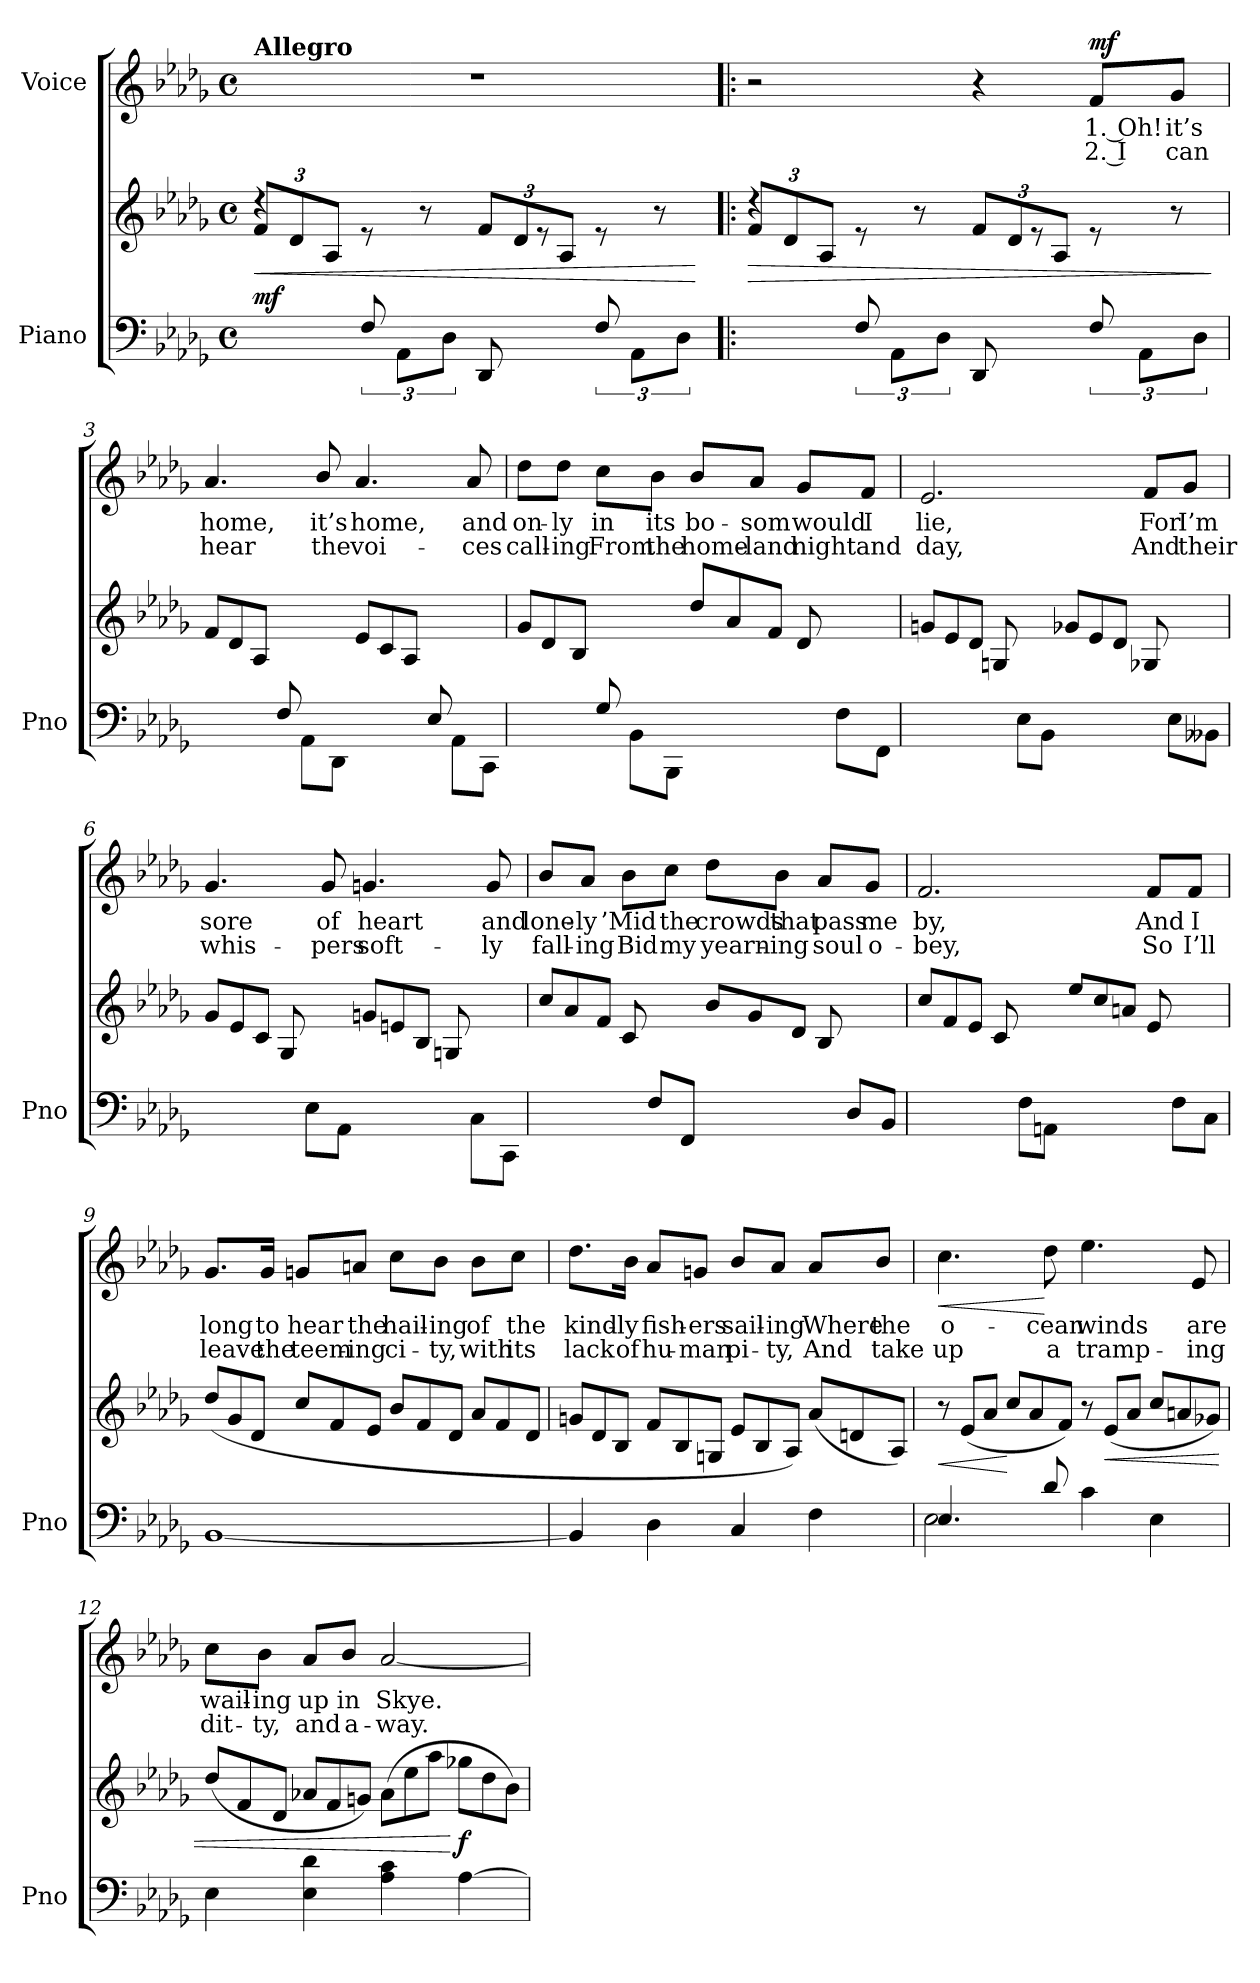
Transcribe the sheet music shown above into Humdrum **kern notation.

**kern	**kern	**dynam	**kern	**text	**text	**dynam
*part2	*part2	*part2	*part1	*part1	*part1	*part1
*staff3	*staff2	*staff2/3	*staff1	*staff1	*staff1	*staff1
*I"Piano	*	*	*I"Voice	*	*	*
*I'Pno	*	*	*	*	*	*
*clefF4	*clefG2	*	*clefG2	*	*	*
*k[b-e-a-d-g-]	*k[b-e-a-d-g-]	*	*k[b-e-a-d-g-]	*	*	*
*M4/4	*M4/4	*	*M4/4	*	*	*
*met(c)	*met(c)	*	*met(c)	*	*	*
=1	=1	=1	=1	=1	=1	=1
*^	*	*	*	*	*	*
!	!	!	!LO:HP:b	!	!	!	!
*	*	*^	*	*	*	*	*
*	*	*	*Xbrackettup	*	*	*	*	*
!	!	!	!	!	!LO:TX:a:B:t=Allegro	!	!	!
!	!	!	!	!LO:DY:n=1:a=2	!	!	!	!
2ryy	4ryy	4r	(<12f/L	< mf	1r	.	.	.
.	.	.	12d-/	.	.	.	.	.
.	.	.	12A-/J	.	.	.	.	.
.	12F/	8re	4ryy	.	.	.	.	.
.	12AA-\L	.	.	.	.	.	.	.
.	.	8r	.	.	.	.	.	.
.	12D-\J)	.	.	.	.	.	.	.
8DD-/	4ryy	8ryy	(<12f/L	.	.	.	.	.
.	.	.	12d-/	.	.	.	.	.
4.ryy	.	8re	.	.	.	.	.	.
.	.	.	12A-/J	.	.	.	.	.
.	12F/	8re	4ryy	.	.	.	.	.
.	12AA-\L	.	.	.	.	.	.	.
.	.	8r	.	.	.	.	.	.
.	12D-\J)	.	.	.	.	.	.	.
*v	*v	*	*	*	*	*	*	*
*	*v	*v	*	*	*	*	*
.	.	[	.	.	.	.
=2!|:	=2!|:	=2!|:	=2!|:	=2!|:	=2!|:	=2!|:
*^	*	*	*	*	*	*
!	!	!	!LO:HP:b	!	!	!	!
*	*	*^	*	*	*	*	*
2ryy	4ryy	4r	(<12f/L	>	2r	.	.	.
.	.	.	12d-/	.	.	.	.	.
.	.	.	12A-/J	.	.	.	.	.
.	12F/	8re	4ryy	.	.	.	.	.
.	12AA-\L	.	.	.	.	.	.	.
.	.	8r	.	.	.	.	.	.
.	12D-\J)	.	.	.	.	.	.	.
8DD-/	4ryy	8ryy	(<12f/L	.	4r	.	.	.
.	.	.	12d-/	.	.	.	.	.
4.ryy	.	8re	.	.	.	.	.	.
.	.	.	12A-/J	.	.	.	.	.
!	!	!	!	!	!	!LO:LY:b	!LO:LY:b	!LO:DY:a
.	12F/	8re	4ryy	.	8f/L	1. Oh!	2. I	mf
.	12AA-\L	.	.	.	.	.	.	.
!	!	!	!	!	!	!LO:LY:b	!LO:LY:b	!
.	.	8r	.	.	8g-/J	it’s	can	.
.	12D-\J)	.	.	.	.	.	.	.
*v	*v	*	*	*	*	*	*	*
*	*v	*v	*	*	*	*	*
.	.	]	.	.	.	.
=3	=3	=3	=3	=3	=3	=3
*	*^	*	*	*	*	*
*	*	*Xtuplet	*	*	*	*	*
!	!	!	!	!	!LO:LY:b	!LO:LY:b	!
4ryy	1ryy	(<12f/L	.	4.a-/	home,	hear	.
.	.	12d-/	.	.	.	.	.
.	.	12A-/J	.	.	.	.	.
*Xtuplet	*	*	*	*	*	*	*
12F/	.	4ryy	.	.	.	.	.
12AA-\L	.	.	.	.	.	.	.
!	!	!	!	!	!LO:LY:b	!LO:LY:b	!
.	.	.	.	8b-/	it’s	the	.
12DD-\J)	.	.	.	.	.	.	.
!	!	!	!	!	!LO:LY:b	!LO:LY:b	!
4ryy	.	(<12e-/L	.	4.a-/	home,	voi-	.
.	.	12c/	.	.	.	.	.
.	.	12A-/J	.	.	.	.	.
12E-/	.	4ryy	.	.	.	.	.
12AA-\L	.	.	.	.	.	.	.
!	!	!	!	!	!LO:LY:b	!LO:LY:b	!
.	.	.	.	8a-/	and	-ces	.
12CC\J)	.	.	.	.	.	.	.
!!LO:LB:g=z
=4	=4	=4	=4	=4	=4	=4	=4
!	!	!	!	!	!LO:LY:b	!LO:LY:b	!
4ryy	1ryy	(<12g-/L	.	8dd-\L	on-	call-	.
.	.	12d-/	.	.	.	.	.
!	!	!	!	!	!LO:LY:b	!LO:LY:b	!
.	.	.	.	8dd-\J	-ly	-ing	.
.	.	12B-/J	.	.	.	.	.
!	!	!	!	!	!LO:LY:b	!LO:LY:b	!
12G-/	.	4ryy	.	8cc\L	in	From	.
12BB-\L	.	.	.	.	.	.	.
!	!	!	!	!	!LO:LY:b	!LO:LY:b	!
.	.	.	.	8b-\J	its	the	.
12BBB-\J)	.	.	.	.	.	.	.
!	!	!	!	!	!LO:LY:b	!LO:LY:b	!
3ryy	.	(<12dd-/L	.	8b-/L	bo-	home-	.
.	.	12a-/	.	.	.	.	.
!	!	!	!	!	!LO:LY:b	!LO:LY:b	!
.	.	.	.	8a-/J	-som	-land	.
.	.	12f/J	.	.	.	.	.
!	!	!	!	!	!LO:LY:b	!LO:LY:b	!
.	.	12d-/	.	8g-/L	would	night	.
12F\L	.	6ryy	.	.	.	.	.
!	!	!	!	!	!LO:LY:b	!LO:LY:b	!
.	.	.	.	8f/J	I	and	.
12FF\J)	.	.	.	.	.	.	.
=5	=5	=5	=5	=5	=5	=5	=5
!	!	!	!	!	!LO:LY:b	!LO:LY:b	!
3ryy	1ryy	(<12gn/L	.	2.e-/	lie,	day,	.
.	.	12e-/	.	.	.	.	.
.	.	12d-/J	.	.	.	.	.
.	.	12Gn/	.	.	.	.	.
12E-\L	.	6ryy	.	.	.	.	.
12BB-\J)	.	.	.	.	.	.	.
3ryy	.	(<12g-X/L	.	.	.	.	.
.	.	12e-/	.	.	.	.	.
.	.	12d-/J	.	.	.	.	.
!	!	!	!	!	!LO:LY:b	!LO:LY:b	!
.	.	12G-X/	.	8f/L	For	And	.
12E-\L	.	6ryy	.	.	.	.	.
!	!	!	!	!	!LO:LY:b	!LO:LY:b	!
.	.	.	.	8g-/J	I’m	their	.
12BB--X\J)	.	.	.	.	.	.	.
=6	=6	=6	=6	=6	=6	=6	=6
!	!	!	!	!	!LO:LY:b	!LO:LY:b	!
3ryy	1ryy	(<12g-/L	.	4.g-/	sore	whis-	.
.	.	12e-/	.	.	.	.	.
.	.	12c/J	.	.	.	.	.
.	.	12G-/	.	.	.	.	.
12E-\L	.	6ryy	.	.	.	.	.
!	!	!	!	!	!LO:LY:b	!LO:LY:b	!
.	.	.	.	8g-/	of	-pers	.
12AA-\J)	.	.	.	.	.	.	.
!	!	!	!	!	!LO:LY:b	!LO:LY:b	!
3ryy	.	(<12gn/L	.	4.gn/	heart	soft-	.
.	.	12en/	.	.	.	.	.
.	.	12B-/J	.	.	.	.	.
.	.	12Gn/	.	.	.	.	.
12C\L	.	6ryy	.	.	.	.	.
!	!	!	!	!	!LO:LY:b	!LO:LY:b	!
.	.	.	.	8g/	and	-ly	.
12CC\J)	.	.	.	.	.	.	.
!!LO:LB:g=z
=7	=7	=7	=7	=7	=7	=7	=7
!	!	!	!	!	!LO:LY:b	!LO:LY:b	!
3ryy	1ryy	(<12cc/L	.	8b-/L	lone-	fall-	.
.	.	12a-/	.	.	.	.	.
!	!	!	!	!	!LO:LY:b	!LO:LY:b	!
.	.	.	.	8a-/J	-ly	-ing	.
.	.	12f/J	.	.	.	.	.
!	!	!	!	!	!LO:LY:b	!LO:LY:b	!
.	.	12c/	.	8b-\L	’Mid	Bid	.
12F/L	.	6ryy	.	.	.	.	.
!	!	!	!	!	!LO:LY:b	!LO:LY:b	!
.	.	.	.	8cc\J	the	my	.
12FF/J)	.	.	.	.	.	.	.
!	!	!	!	!	!LO:LY:b	!LO:LY:b	!
3ryy	.	(<12b-/L	.	8dd-\L	crowds	yearn-	.
.	.	12g-/	.	.	.	.	.
!	!	!	!	!	!LO:LY:b	!LO:LY:b	!
.	.	.	.	8b-\J	that	-ing	.
.	.	12d-/J	.	.	.	.	.
!	!	!	!	!	!LO:LY:b	!LO:LY:b	!
.	.	12B-/	.	8a-/L	pass	soul	.
12D-/L	.	6ryy	.	.	.	.	.
!	!	!	!	!	!LO:LY:b	!LO:LY:b	!
.	.	.	.	8g-/J	me	o-	.
12BB-/J)	.	.	.	.	.	.	.
=8	=8	=8	=8	=8	=8	=8	=8
!	!	!	!	!	!LO:LY:b	!LO:LY:b	!
3ryy	1ryy	(<12cc/L	.	2.f/	by,	-bey,	.
.	.	12f/	.	.	.	.	.
.	.	12e-/J	.	.	.	.	.
.	.	12c/	.	.	.	.	.
12F\L	.	6ryy	.	.	.	.	.
12AAn\J)	.	.	.	.	.	.	.
3ryy	.	(<12ee-/L	.	.	.	.	.
.	.	12cc/	.	.	.	.	.
.	.	12an/J	.	.	.	.	.
!	!	!	!	!	!LO:LY:b	!LO:LY:b	!
.	.	12e-/	.	8f/L	And	So	.
12F\L	.	6ryy	.	.	.	.	.
!	!	!	!	!	!LO:LY:b	!LO:LY:b	!
.	.	.	.	8f/J	I	I’ll	.
12C\J)	.	.	.	.	.	.	.
*	*v	*v	*	*	*	*	*
!!LO:PB:g=z
=9	=9	=9	=9	=9	=9	=9
!	!	!	!	!LO:LY:b	!LO:LY:b	!
[1BB-	(<12dd-/L	.	8.g-/L	long	leave	.
.	12g-/	.	.	.	.	.
.	12d-/J	.	.	.	.	.
!	!	!	!	!LO:LY:b	!LO:LY:b	!
.	.	.	16g-/Jk	to	the	.
!	!	!	!	!LO:LY:b	!LO:LY:b	!
.	12cc/L	.	8gn/L	hear	teem-	.
.	12f/	.	.	.	.	.
!	!	!	!	!LO:LY:b	!LO:LY:b	!
.	.	.	8an/J	the	-ing	.
.	12e-/J	.	.	.	.	.
!	!	!	!	!LO:LY:b	!LO:LY:b	!
.	12b-/L	.	8cc\L	hail-	ci-	.
.	12f/	.	.	.	.	.
!	!	!	!	!LO:LY:b	!LO:LY:b	!
.	.	.	8b-\J	-ing	-ty,	.
.	12d-/J	.	.	.	.	.
!	!	!	!	!LO:LY:b	!LO:LY:b	!
.	12a-/L	.	8b-\L	of	with	.
.	12f/	.	.	.	.	.
!	!	!	!	!LO:LY:b	!LO:LY:b	!
.	.	.	8cc\J	the	its	.
.	12d-/J	.	.	.	.	.
=10	=10	=10	=10	=10	=10	=10
!	!	!	!	!LO:LY:b	!LO:LY:b	!
4BB-/]	12gn/L	.	8.dd-\L	kind-	lack	.
.	12d-/	.	.	.	.	.
.	12B-/J	.	.	.	.	.
!	!	!	!	!LO:LY:b	!LO:LY:b	!
.	.	.	16b-\Jk	-ly	of	.
!	!	!	!	!LO:LY:b	!LO:LY:b	!
4D-\	12f/L	.	8a-/L	fish-	hu-	.
.	12B-/	.	.	.	.	.
!	!	!	!	!LO:LY:b	!LO:LY:b	!
.	.	.	8gn/J	-ers	-man	.
.	12Gn/J	.	.	.	.	.
!	!	!	!	!LO:LY:b	!LO:LY:b	!
4C/	12e-/L	.	8b-/L	sail-	pi-	.
.	12B-/	.	.	.	.	.
!	!	!	!	!LO:LY:b	!LO:LY:b	!
.	.	.	8a-/J	-ing	-ty,	.
.	12A-/J)	.	.	.	.	.
!	!	!	!	!LO:LY:b	!LO:LY:b	!
4F\	(<12a-/L	.	8a-/L	Where	And	.
.	12dn/	.	.	.	.	.
!	!	!	!	!LO:LY:b	!LO:LY:b	!
.	.	.	8b-/J	the	take	.
.	12A-/J)	.	.	.	.	.
!!LO:LB:g=z
=11	=11	=11	=11	=11	=11	=11
*^	*	*	*	*	*	*
!	!	!	!LO:HP:b	!	!LO:LY:b	!LO:LY:b	!LO:HP:b
4.E-/	2E-\	12r	<	4.cc\	o-	up	<
.	.	(<12e-/L	.	.	.	.	.
.	.	12a-/J	.	.	.	.	.
.	.	12cc/L	[	.	.	.	.
.	.	12a-/	.	.	.	.	.
!	!	!	!	!	!LO:LY:b	!LO:LY:b	!
8d-/	.	.	.	8dd-\	-cean	a	[
.	.	12f/J)	.	.	.	.	.
!	!	!	!	!	!LO:LY:b	!LO:LY:b	!
4c\	2ryy	12r	.	4.ee-\	winds	tramp-	.
!	!	!	!LO:HP:b	!	!	!	!
.	.	(<12e-/L	<	.	.	.	.
.	.	12a-/J	.	.	.	.	.
4E-\	.	12cc/L	.	.	.	.	.
.	.	12an/	.	.	.	.	.
!	!	!	!	!	!LO:LY:b	!LO:LY:b	!
.	.	.	.	8e-/	are	-ing	.
.	.	12g-X/J)	.	.	.	.	.
*v	*v	*	*	*	*	*	*
=12	=12	=12	=12	=12	=12	=12
!	!	!	!	!LO:LY:b	!LO:LY:b	!
4E-\	(<12dd-/L	.	8cc\L	wail-	dit-	.
.	12f/	.	.	.	.	.
!	!	!	!	!LO:LY:b	!LO:LY:b	!
.	.	.	8b-\J	-ing	-ty,	.
.	12d-/J	.	.	.	.	.
!	!	!	!	!LO:LY:b	!LO:LY:b	!
4E-\ 4d-\	12a-X/L	.	8a-/L	up	and	.
.	12f/	.	.	.	.	.
!	!	!	!	!LO:LY:b	!LO:LY:b	!
.	.	.	8b-/J	in	a-	.
.	12gn/J)	.	.	.	.	.
!	!	!	!	!LO:LY:b	!LO:LY:b	!
4A-\ 4c\	(>12a-\L	.	[2a-/	Skye.	-way.	.
.	12ee-\	.	.	.	.	.
.	12aa-\J	.	.	.	.	.
!	!	!LO:DY:n=1:b	!	!	!	!
[4A-\	12gg-X\L	[ f	.	.	.	.
.	12dd-\	.	.	.	.	.
.	12b-\J)	.	.	.	.	.
=	=	=	=	=	=	=
*-	*-	*-	*-	*-	*-	*-
